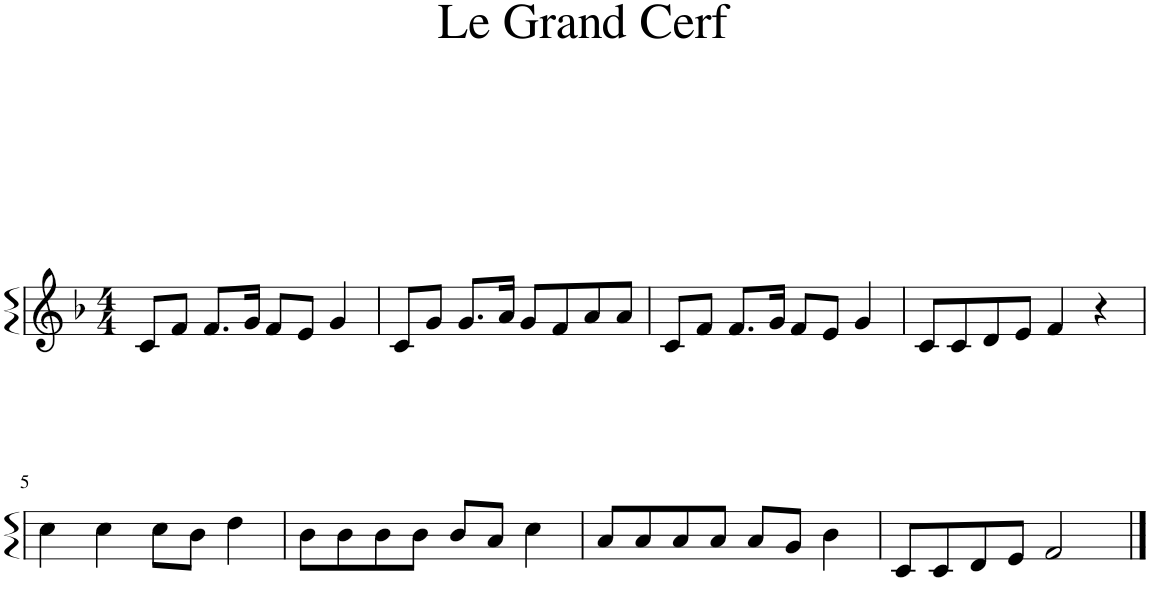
**kern
*part1
*staff1
*I"Piano
*I'Pno.
*clefG2
*k[b-]
*M4/4
=1
8c/L
8f/J
8.f/L
16g/Jk
8f/L
8e/J
4g/
=2
8c/L
8g/J
8.g/L
16a/Jk
8g/L
8f/
8a/
8a/J
=3
8c/L
8f/J
8.f/L
16g/Jk
8f/L
8e/J
4g/
=4
8c/L
8c/
8d/
8e/J
4f/
4r
!!LO:LB:g=z
=5
4cc\
4cc\
8cc\L
8b-\J
4dd\
=6
8b-\L
8b-\
8b-\
8b-\J
8b-/L
8a/J
4cc\
=7
8a/L
8a/
8a/
8a/J
8a/L
8g/J
4b-\
=8
8c/L
8c/
8d/
8e/J
2f/
==
*-
